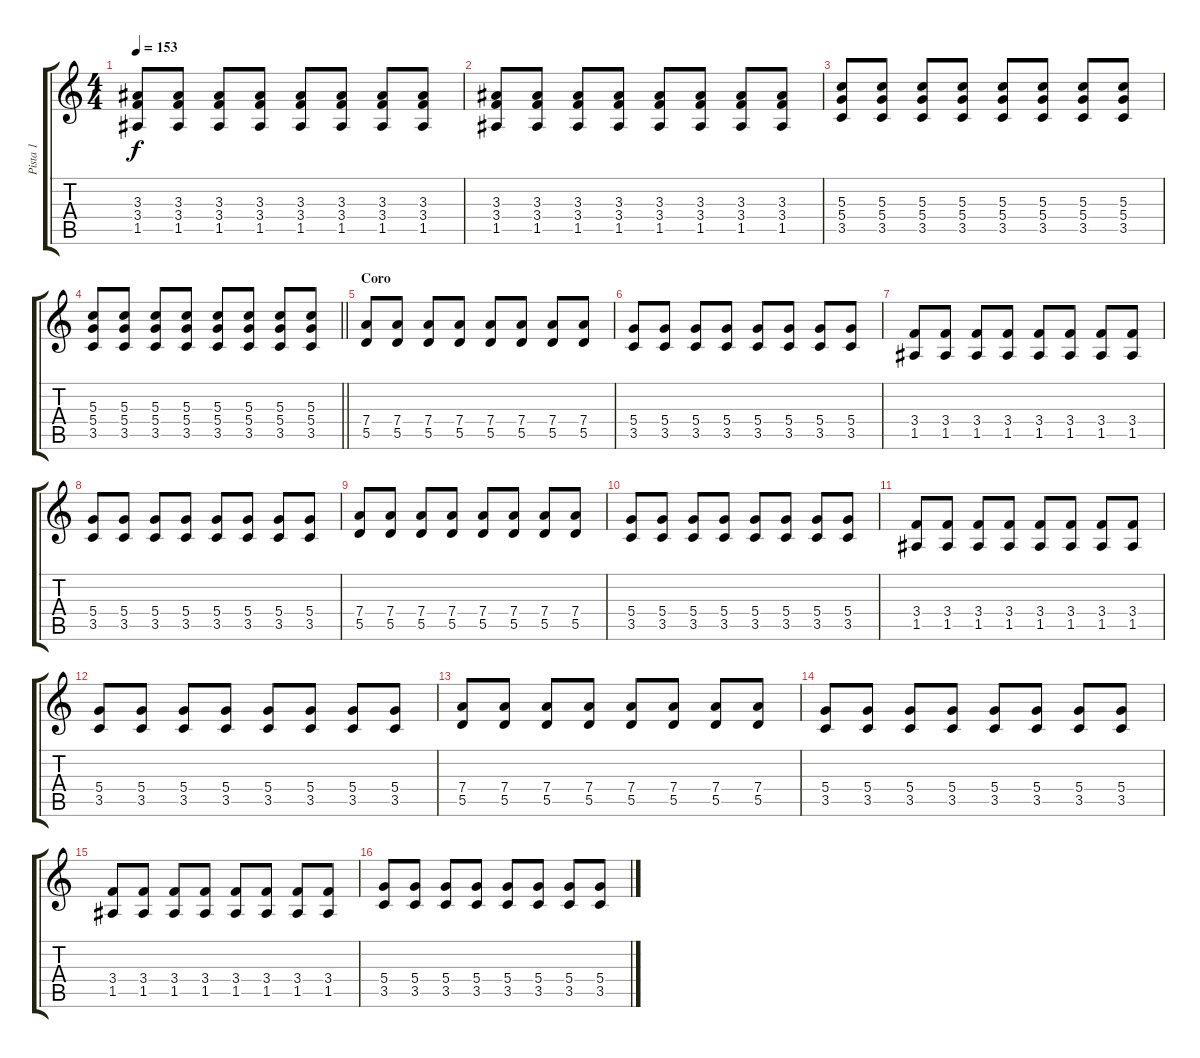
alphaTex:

\track ("Pista 1" "Pista 1") {instrument distortionguitar}
\staff {score tabs}
\tuning (E4 B3 G3 D3 A2 E2) {hide}
\ts (4 4)
\tempo 153
\clef g2
\ks c
(3.3 3.4 1.5).8{dy f} (3.3 3.4 1.5).8 (3.3 3.4 1.5).8 (3.3 3.4 1.5).8 (3.3 3.4 1.5).8 (3.3 3.4 1.5).8 (3.3 3.4 1.5).8 (3.3 3.4 1.5).8 |
(3.3 3.4 1.5).8 (3.3 3.4 1.5).8 (3.3 3.4 1.5).8 (3.3 3.4 1.5).8 (3.3 3.4 1.5).8 (3.3 3.4 1.5).8 (3.3 3.4 1.5).8 (3.3 3.4 1.5).8 |
(5.3 5.4 3.5).8 (5.3 5.4 3.5).8 (5.3 5.4 3.5).8 (5.3 5.4 3.5).8 (5.3 5.4 3.5).8 (5.3 5.4 3.5).8 (5.3 5.4 3.5).8 (5.3 5.4 3.5).8 |
\barLineRight lightlight
(5.3 5.4 3.5).8 (5.3 5.4 3.5).8 (5.3 5.4 3.5).8 (5.3 5.4 3.5).8 (5.3 5.4 3.5).8 (5.3 5.4 3.5).8 (5.3 5.4 3.5).8 (5.3 5.4 3.5).8 |
\section ("" "Coro")
(7.4 5.5).8 (7.4 5.5).8 (7.4 5.5).8 (7.4 5.5).8 (7.4 5.5).8 (7.4 5.5).8 (7.4 5.5).8 (7.4 5.5).8 |
(5.4 3.5).8 (5.4 3.5).8 (5.4 3.5).8 (5.4 3.5).8 (5.4 3.5).8 (5.4 3.5).8 (5.4 3.5).8 (5.4 3.5).8 |
(3.4 1.5).8 (3.4 1.5).8 (3.4 1.5).8 (3.4 1.5).8 (3.4 1.5).8 (3.4 1.5).8 (3.4 1.5).8 (3.4 1.5).8 |
(5.4 3.5).8 (5.4 3.5).8 (5.4 3.5).8 (5.4 3.5).8 (5.4 3.5).8 (5.4 3.5).8 (5.4 3.5).8 (5.4 3.5).8 |
(7.4 5.5).8 (7.4 5.5).8 (7.4 5.5).8 (7.4 5.5).8 (7.4 5.5).8 (7.4 5.5).8 (7.4 5.5).8 (7.4 5.5).8 |
(5.4 3.5).8 (5.4 3.5).8 (5.4 3.5).8 (5.4 3.5).8 (5.4 3.5).8 (5.4 3.5).8 (5.4 3.5).8 (5.4 3.5).8 |
(3.4 1.5).8 (3.4 1.5).8 (3.4 1.5).8 (3.4 1.5).8 (3.4 1.5).8 (3.4 1.5).8 (3.4 1.5).8 (3.4 1.5).8 |
(5.4 3.5).8 (5.4 3.5).8 (5.4 3.5).8 (5.4 3.5).8 (5.4 3.5).8 (5.4 3.5).8 (5.4 3.5).8 (5.4 3.5).8 |
(7.4 5.5).8 (7.4 5.5).8 (7.4 5.5).8 (7.4 5.5).8 (7.4 5.5).8 (7.4 5.5).8 (7.4 5.5).8 (7.4 5.5).8 |
(5.4 3.5).8 (5.4 3.5).8 (5.4 3.5).8 (5.4 3.5).8 (5.4 3.5).8 (5.4 3.5).8 (5.4 3.5).8 (5.4 3.5).8 |
(3.4 1.5).8 (3.4 1.5).8 (3.4 1.5).8 (3.4 1.5).8 (3.4 1.5).8 (3.4 1.5).8 (3.4 1.5).8 (3.4 1.5).8 |
(5.4 3.5).8 (5.4 3.5).8 (5.4 3.5).8 (5.4 3.5).8 (5.4 3.5).8 (5.4 3.5).8 (5.4 3.5).8 (5.4 3.5).8
